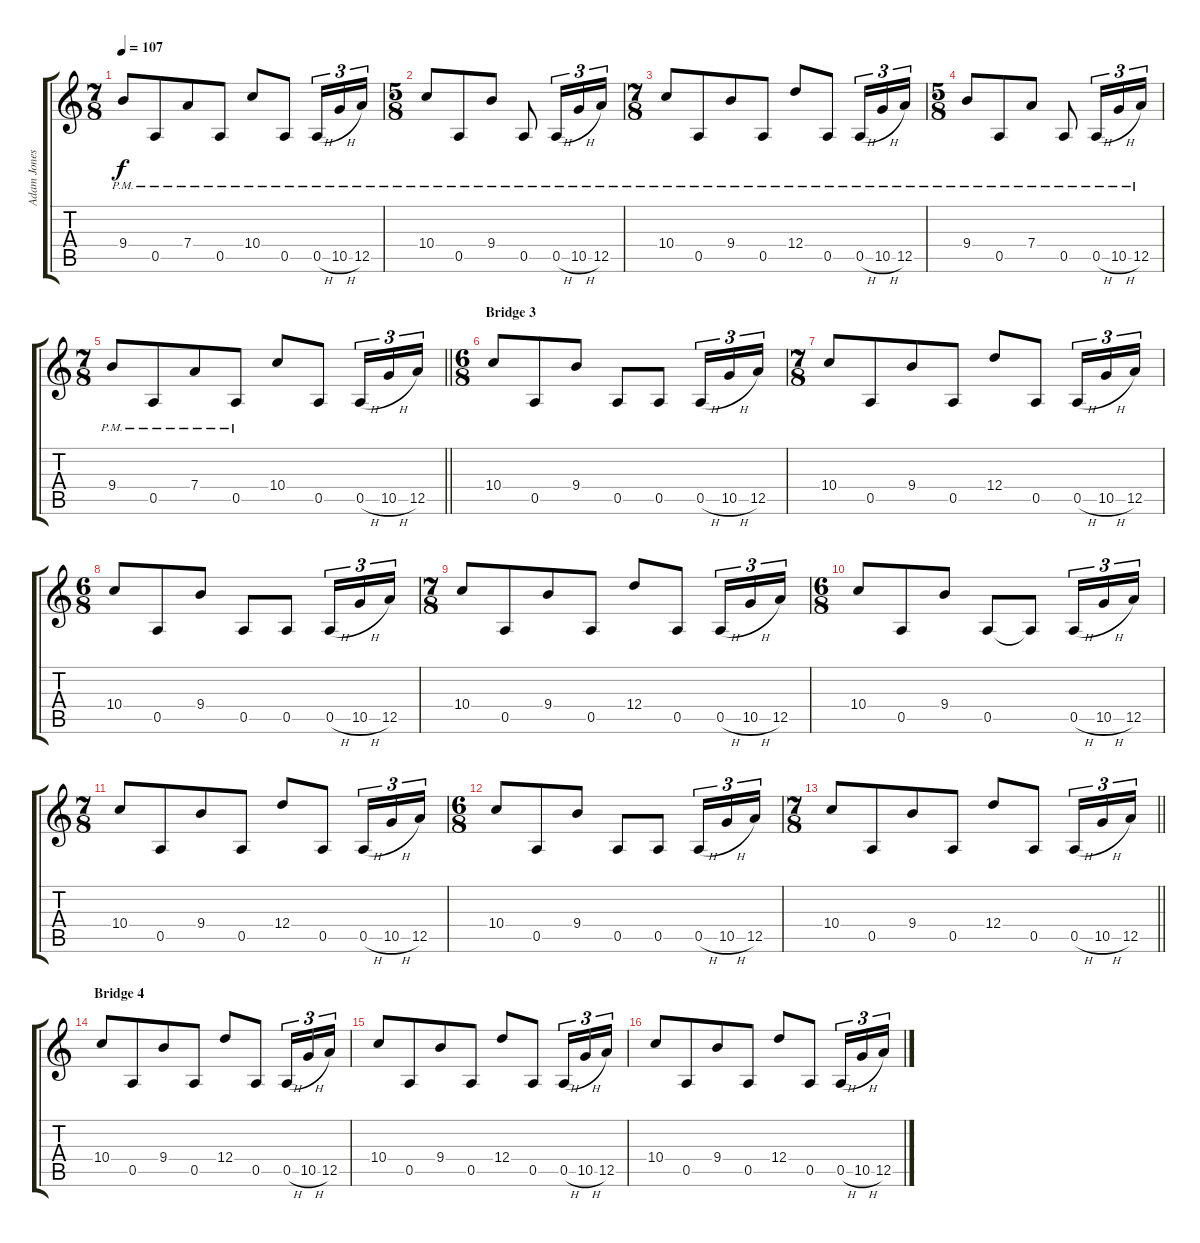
\track ("Adam Jones" "Adam Jones") {instrument distortionguitar}
\staff {score tabs}
\tuning (E4 B3 G3 D3 A2 D2) {hide}
\ts (7 8)
\tempo 107
\clef g2
\ks c
9.4{pm}.8{dy f} 0.5{pm}.8 7.4{pm}.8 0.5{pm}.8 10.4{pm}.8 0.5{pm}.8 0.5{h pm}.16{tu (3 2)} 10.5{h pm}.16{tu (3 2)} 12.5{pm}.16{tu (3 2)} |
\ts (5 8)
10.4{pm}.8 0.5{pm}.8 9.4{pm}.8 0.5{pm}.8 0.5{h pm}.16{tu (3 2)} 10.5{h pm}.16{tu (3 2)} 12.5{pm}.16{tu (3 2)} |
\ts (7 8)
10.4{pm}.8 0.5{pm}.8 9.4{pm}.8 0.5{pm}.8 12.4{pm}.8 0.5{pm}.8 0.5{h pm}.16{tu (3 2)} 10.5{h pm}.16{tu (3 2)} 12.5{pm}.16{tu (3 2)} |
\ts (5 8)
9.4{pm}.8 0.5{pm}.8 7.4{pm}.8 0.5{pm}.8 0.5{h pm}.16{tu (3 2)} 10.5{h pm}.16{tu (3 2)} 12.5{pm}.16{tu (3 2)} |
\ts (7 8)
\barLineRight lightlight
9.4{pm}.8 0.5{pm}.8 7.4{pm}.8 0.5{pm}.8 10.4.8 0.5.8 0.5{h}.16{tu (3 2)} 10.5{h}.16{tu (3 2)} 12.5.16{tu (3 2)} |
\ts (6 8)
\section ("" "Bridge 3")
10.4.8 0.5.8 9.4.8 0.5.8 0.5.8 0.5{h}.16{tu (3 2)} 10.5{h}.16{tu (3 2)} 12.5.16{tu (3 2)} |
\ts (7 8)
10.4.8 0.5.8 9.4.8 0.5.8 12.4.8 0.5.8 0.5{h}.16{tu (3 2)} 10.5{h}.16{tu (3 2)} 12.5.16{tu (3 2)} |
\ts (6 8)
10.4.8 0.5.8 9.4.8 0.5.8 0.5.8 0.5{h}.16{tu (3 2)} 10.5{h}.16{tu (3 2)} 12.5.16{tu (3 2)} |
\ts (7 8)
10.4.8 0.5.8 9.4.8 0.5.8 12.4.8 0.5.8 0.5{h}.16{tu (3 2)} 10.5{h}.16{tu (3 2)} 12.5.16{tu (3 2)} |
\ts (6 8)
10.4.8 0.5.8 9.4.8 0.5.8 0.5{t}.8 0.5{h}.16{tu (3 2)} 10.5{h}.16{tu (3 2)} 12.5.16{tu (3 2)} |
\ts (7 8)
10.4.8 0.5.8 9.4.8 0.5.8 12.4.8 0.5.8 0.5{h}.16{tu (3 2)} 10.5{h}.16{tu (3 2)} 12.5.16{tu (3 2)} |
\ts (6 8)
10.4.8 0.5.8 9.4.8 0.5.8 0.5.8 0.5{h}.16{tu (3 2)} 10.5{h}.16{tu (3 2)} 12.5.16{tu (3 2)} |
\ts (7 8)
\barLineRight lightlight
10.4.8 0.5.8 9.4.8 0.5.8 12.4.8 0.5.8 0.5{h}.16{tu (3 2)} 10.5{h}.16{tu (3 2)} 12.5.16{tu (3 2)} |
\section ("" "Bridge 4")
10.4.8 0.5.8 9.4.8 0.5.8 12.4.8 0.5.8 0.5{h}.16{tu (3 2)} 10.5{h}.16{tu (3 2)} 12.5.16{tu (3 2)} |
10.4.8 0.5.8 9.4.8 0.5.8 12.4.8 0.5.8 0.5{h}.16{tu (3 2)} 10.5{h}.16{tu (3 2)} 12.5.16{tu (3 2)} |
10.4.8 0.5.8 9.4.8 0.5.8 12.4.8 0.5.8 0.5{h}.16{tu (3 2)} 10.5{h}.16{tu (3 2)} 12.5.16{tu (3 2)}
